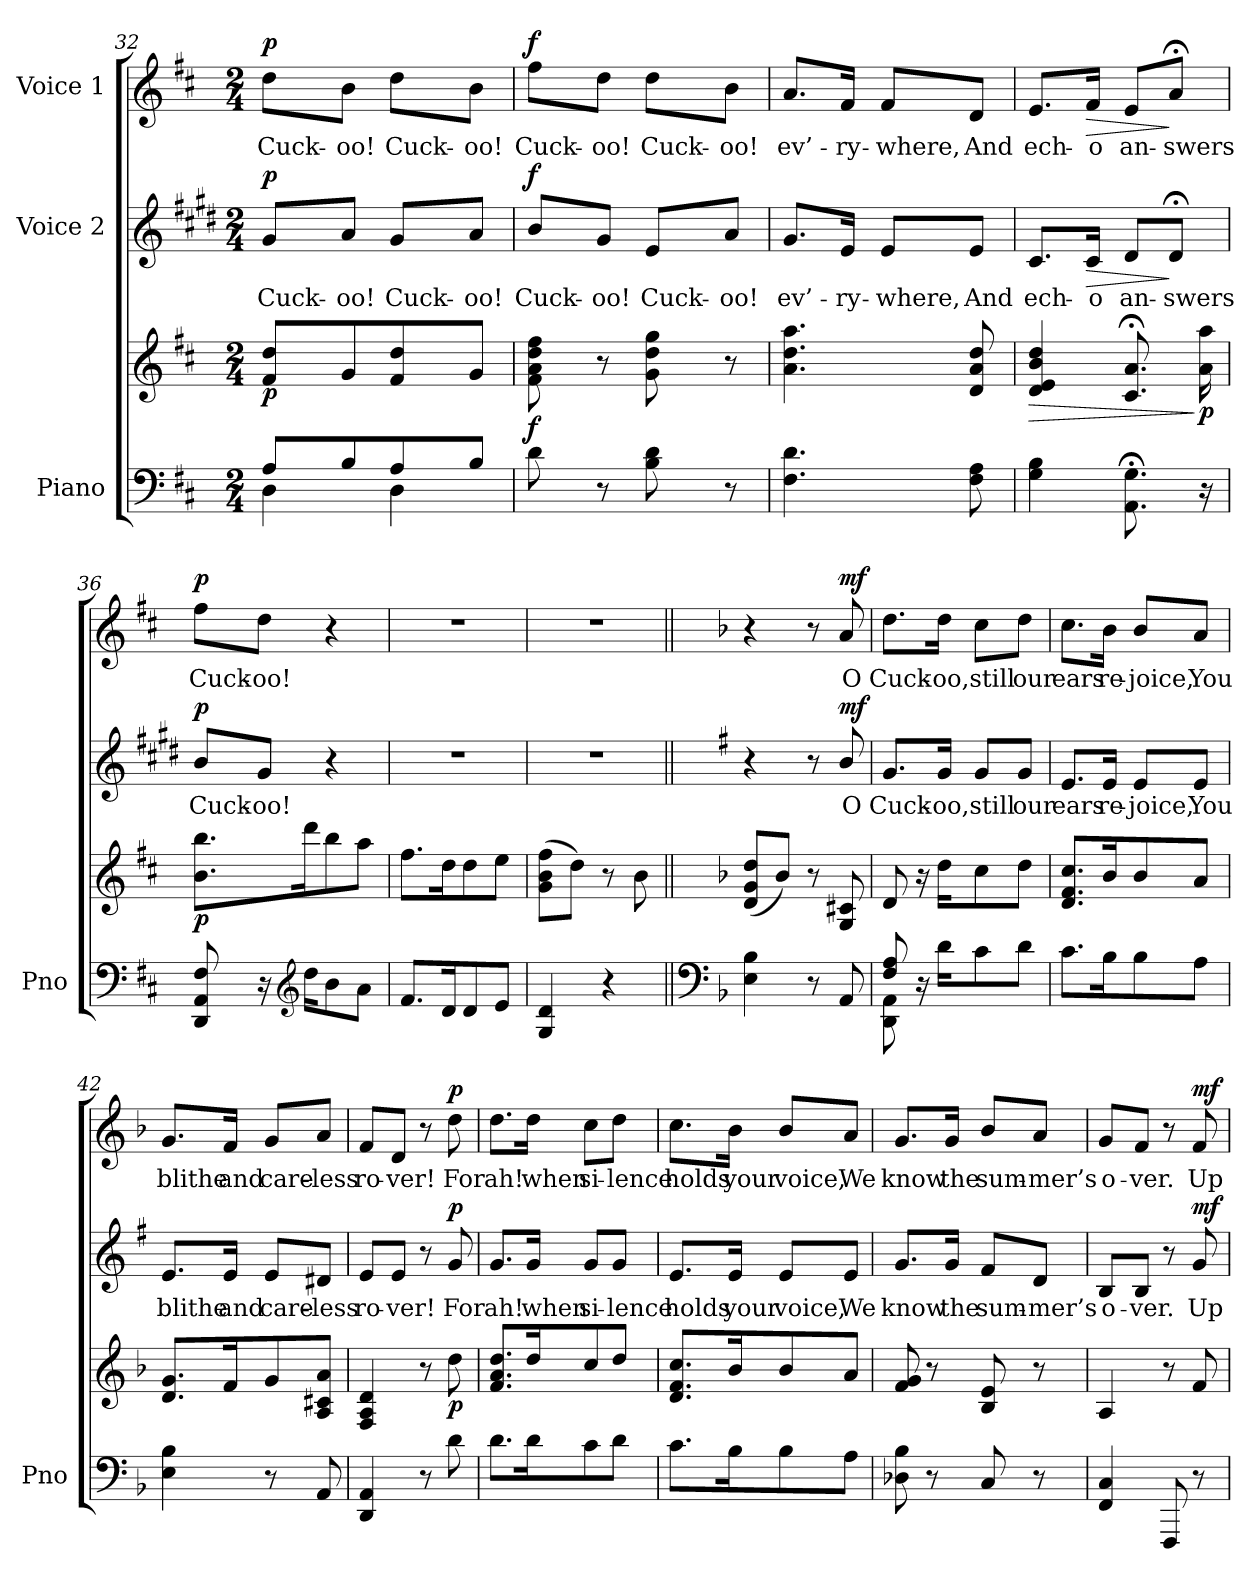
**kern	**kern	**dynam	**kern	**text	**dynam	**kern	**text	**dynam
*part3	*part3	*part3	*part2	*part2	*part2	*part1	*part1	*part1
*staff4	*staff3	*staff3/4	*staff2	*staff2	*staff2	*staff1	*staff1	*staff1
*I"Piano	*	*	*I"Voice 2	*	*	*I"Voice 1	*	*
*I'Pno	*	*	*	*	*	*	*	*
*clefF4	*clefG2	*	*clefG2	*	*	*clefG2	*	*
*	*	*	*ITrd1c2	*	*	*	*	*
*k[f#c#]	*k[f#c#]	*	*k[f#c#]	*	*	*k[f#c#]	*	*
*M2/4	*M2/4	*	*M2/4	*	*	*M2/4	*	*
=32	=32	=32	=32	=32	=32	=32	=32	=32
*^	*	*	*	*	*	*	*	*
!	!	!	!LO:DY:b	!	!	!LO:DY:a	!	!	!LO:DY:a
8A/L	4D\	8f#/ 8dd/L	p	8f#/L	Cuck-	p	8dd\L	Cuck-	p
8B/	.	8g/	.	8g/J	-oo!	.	8b\J	-oo!	.
8A/	4D\	8f#/ 8dd/	.	8f#/L	Cuck-	.	8dd\L	Cuck-	.
8B/J	.	8g/J	.	8g/J	-oo!	.	8b\J	-oo!	.
*v	*v	*	*	*	*	*	*	*	*
=33	=33	=33	=33	=33	=33	=33	=33	=33
!	!	!LO:DY:b	!	!	!LO:DY:a	!	!	!LO:DY:a
8d\	8f#\ 8a\ 8dd\ 8ff#\	f	8a/L	Cuck-	f	8ff#\L	Cuck-	f
8r	8r	.	8f#/J	-oo!	.	8dd\J	-oo!	.
8B\ 8d\	8g\ 8dd\ 8gg\	.	8d/L	Cuck-	.	8dd\L	Cuck-	.
8r	8r	.	8g/J	-oo!	.	8b\J	-oo!	.
=34	=34	=34	=34	=34	=34	=34	=34	=34
4.F#\ 4.d\	4.a\ 4.dd\ 4.aa\	.	8.f#/L	ev’-	.	8.a/L	ev’-	.
.	.	.	16d/Jk	-ry-	.	16f#/Jk	-ry-	.
.	.	.	8d/L	-where,	.	8f#/L	-where,	.
8F#\ 8A\	8d/ 8a/ 8dd/	.	8d/J	And	.	8d/J	And	.
=35	=35	=35	=35	=35	=35	=35	=35	=35
!	!	!LO:HP:b	!	!	!	!	!	!
4G\ 4B\	4d/ 4e/ 4b/ 4dd/	>	8.B/L	ech-	.	8.e/L	ech-	.
!	!	!	!	!	!LO:HP:b	!	!	!LO:HP:b
.	.	.	16B/Jk	-o	>	16f#/Jk	-o	>
8.AA\;< 8.G\;<	8.c#/;< 8.a/;<	.	8c#/L	an-	.	8e/L	an-	.
.	.	.	8c#;</J	-swers	]	8a;</J	-swers	]
!	!	!LO:DY:n=1:b	!	!	!	!	!	!
16r	16a\ 16aa\	] p	.	.	.	.	.	.
=36	=36	=36	=36	=36	=36	=36	=36	=36
!	!	!LO:DY:b	!	!	!LO:DY:a	!	!	!LO:DY:a
8DD/ 8AA/ 8F#/	8.b\ 8.bb\L	p	8a/L	Cuck-	p	8ff#\L	Cuck-	p
16r	.	.	8f#/J	-oo!	.	8dd\J	-oo!	.
*clefG2	*	*	*	*	*	*	*	*
16dd\KL	16ddd\K	.	.	.	.	.	.	.
8b\	8bb\	.	4r	.	.	4r	.	.
8a\J	8aa\J	.	.	.	.	.	.	.
=37	=37	=37	=37	=37	=37	=37	=37	=37
8.f#/L	8.ff#\L	.	2r	.	.	2r	.	.
16d/K	16dd\K	.	.	.	.	.	.	.
8d/	8dd\	.	.	.	.	.	.	.
8e/J	8ee\J	.	.	.	.	.	.	.
=38	=38	=38	=38	=38	=38	=38	=38	=38
4G/ 4d/	(8g\ 8b\ 8ff#\L	.	2r	.	.	2r	.	.
.	8dd\J)	.	.	.	.	.	.	.
4r	8r	.	.	.	.	.	.	.
.	8b\	.	.	.	.	.	.	.
=39||	=39||	=39||	=39||	=39||	=39||	=39||	=39||	=39||
*clefF4	*	*	*	*	*	*	*	*
*k[b-]	*k[b-]	*	*k[b-]	*	*	*k[b-]	*	*
4E\ 4B-\	(8d/ 8g/ 8dd/L	.	4r	.	.	4r	.	.
.	8b-/J)	.	.	.	.	.	.	.
8r	8r	.	8r	.	.	8r	.	.
!	!	!	!	!	!LO:DY:a	!	!	!LO:DY:a
8AA/	8G/ 8c#X/	.	8a/	O	mf	8a/	O	mf
=40	=40	=40	=40	=40	=40	=40	=40	=40
*^	*	*	*	*	*	*	*	*
8F/ 8A/	8DD\ 8AA\	8d/	.	8.f/L	Cuck-	.	8.dd\L	Cuck-	.
4.ryy	16r	16r	.	.	.	.	.	.	.
.	16d\KL	16dd\KL	.	16f/Jk	-oo,	.	16dd\Jk	-oo,	.
.	8c\	8cc\	.	8f/L	still	.	8cc\L	still	.
.	8d\J	8dd\J	.	8f/J	our	.	8dd\J	our	.
*v	*v	*	*	*	*	*	*	*	*
=41	=41	=41	=41	=41	=41	=41	=41	=41
8.c\L	8.d/ 8.f/ 8.cc/L	.	8.d/L	ears	.	8.cc\L	ears	.
16B-\K	16b-/K	.	16d/Jk	re-	.	16b-\Jk	re-	.
8B-\	8b-/	.	8d/L	-joice,	.	8b-/L	-joice,	.
8A\J	8a/J	.	8d/J	You	.	8a/J	You	.
=42	=42	=42	=42	=42	=42	=42	=42	=42
4E\ 4B-\	8.d/ 8.g/L	.	8.d/L	blithe	.	8.g/L	blithe	.
.	16f/K	.	16d/Jk	and	.	16f/Jk	and	.
8r	8g/	.	8d/L	care-	.	8g/L	care-	.
8AA/	8A/ 8c#X/ 8a/J	.	8c#X/J	-less	.	8a/J	-less	.
=43	=43	=43	=43	=43	=43	=43	=43	=43
4DD/ 4AA/	4F/ 4A/ 4d/	.	8d/L	ro-	.	8f/L	ro-	.
.	.	.	8d/J	-ver!	.	8d/J	-ver!	.
8r	8r	.	8r	.	.	8r	.	.
!	!	!LO:DY:b	!	!	!LO:DY:a	!	!	!LO:DY:a
8d\	8dd\	p	8f/	For	p	8dd\	For	p
=44	=44	=44	=44	=44	=44	=44	=44	=44
8.d\L	8.f/ 8.a/ 8.dd/L	.	8.f/L	ah!	.	8.dd\L	ah!	.
16d\K	16dd/K	.	16f/Jk	when	.	16dd\Jk	when	.
8c\	8cc/	.	8f/L	si-	.	8cc\L	si-	.
8d\J	8dd/J	.	8f/J	-lence	.	8dd\J	-lence	.
=45	=45	=45	=45	=45	=45	=45	=45	=45
8.c\L	8.d/ 8.f/ 8.cc/L	.	8.d/L	holds	.	8.cc\L	holds	.
16B-\K	16b-/K	.	16d/Jk	your	.	16b-\Jk	your	.
8B-\	8b-/	.	8d/L	voice,	.	8b-/L	voice,	.
8A\J	8a/J	.	8d/J	We	.	8a/J	We	.
=46	=46	=46	=46	=46	=46	=46	=46	=46
8D-X\ 8B-\	8f/ 8g/	.	8.f/L	know	.	8.g/L	know	.
8r	8r	.	.	.	.	.	.	.
.	.	.	16f/Jk	the	.	16g/Jk	the	.
8C/	8B-/ 8e/	.	8e/L	sum-	.	8b-/L	sum-	.
8r	8r	.	8c/J	-mer’s	.	8a/J	-mer’s	.
=47	=47	=47	=47	=47	=47	=47	=47	=47
4FF/ 4C/	4A/	.	8A/L	o-	.	8g/L	o-	.
.	.	.	8A/J	-ver.	.	8f/J	-ver.	.
8FFF/	8r	.	8r	.	.	8r	.	.
!	!	!	!	!	!LO:DY:a	!	!	!LO:DY:a
8r	8f/	.	8f/	Up-	mf	8f/	Up-	mf
=	=	=	=	=	=	=	=	=
*-	*-	*-	*-	*-	*-	*-	*-	*-
